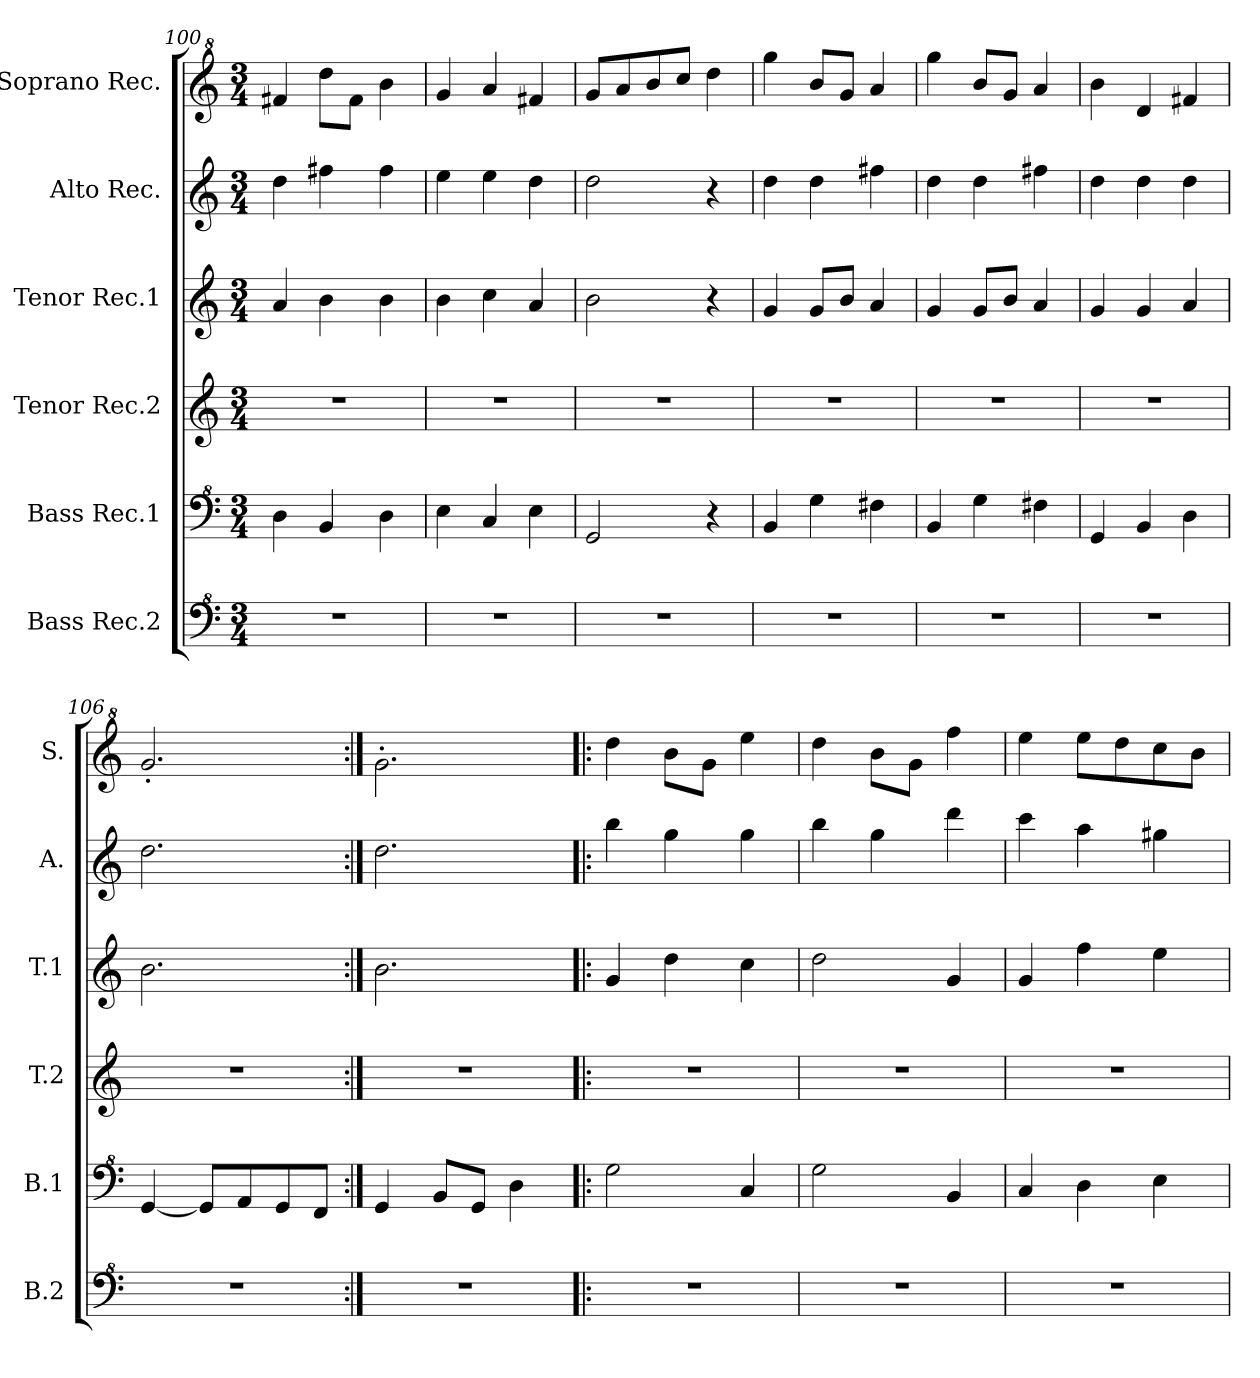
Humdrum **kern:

**kern	**kern	**kern	**kern	**kern	**kern
*part6	*part5	*part4	*part3	*part2	*part1
*staff6	*staff5	*staff4	*staff3	*staff2	*staff1
*I"Bass Rec.2	*I"Bass Rec.1	*I"Tenor Rec.2	*I"Tenor Rec.1	*I"Alto Rec.	*I"Soprano Rec.
*I'B.2	*I'B.1	*I'T.2	*I'T.1	*I'A.	*I'S.
*clefF^4	*clefF^4	*clefG2	*clefG2	*clefG2	*clefG^2
*k[]	*k[]	*k[]	*k[]	*k[]	*k[]
*M3/4	*M3/4	*M3/4	*M3/4	*M3/4	*M3/4
=100	=100	=100	=100	=100	=100
2.r	4d\	2.r	4a/	4dd\	4ff#X/
.	4B/	.	4b\	4ff#X\	8ddd\L
.	.	.	.	.	8ff#\J
.	4d\	.	4b\	4ff#\	4bb\
=101	=101	=101	=101	=101	=101
2.r	4e\	2.r	4b\	4ee\	4gg/
.	4c/	.	4cc\	4ee\	4aa/
.	4e\	.	4a/	4dd\	4ff#X/
=102	=102	=102	=102	=102	=102
2.r	2G/	2.r	2b\	2dd\	8gg/L
.	.	.	.	.	8aa/
.	.	.	.	.	8bb/
.	.	.	.	.	8ccc/J
.	4r	.	4r	4r	4ddd\
=103	=103	=103	=103	=103	=103
2.r	4B/	2.r	4g/	4dd\	4ggg\
.	4g\	.	8g/L	4dd\	8bb/L
.	.	.	8b/J	.	8gg/J
.	4f#X\	.	4a/	4ff#X\	4aa/
=104	=104	=104	=104	=104	=104
2.r	4B/	2.r	4g/	4dd\	4ggg\
.	4g\	.	8g/L	4dd\	8bb/L
.	.	.	8b/J	.	8gg/J
.	4f#X\	.	4a/	4ff#X\	4aa/
=105	=105	=105	=105	=105	=105
2.r	4G/	2.r	4g/	4dd\	4bb\
.	4B/	.	4g/	4dd\	4dd/
.	4d\	.	4a/	4dd\	4ff#X/
=106	=106	=106	=106	=106	=106
2.r	[4G/	2.r	2.b\	2.dd\	2.gg'/
.	8G/L]	.	.	.	.
.	8A/	.	.	.	.
.	8G/	.	.	.	.
.	8F/J	.	.	.	.
=107:|!	=107:|!	=107:|!	=107:|!	=107:|!	=107:|!
2.r	4G/	2.r	2.b\	2.dd\	2.gg'\
.	8B/L	.	.	.	.
.	8G/J	.	.	.	.
.	4d\	.	.	.	.
!!LO:LB:g=z
=108!|:	=108!|:	=108!|:	=108!|:	=108!|:	=108!|:
2.r	2g\	2.r	4g/	4bb\	4ddd\
.	.	.	4dd\	4gg\	8bb\L
.	.	.	.	.	8gg\J
.	4c/	.	4cc\	4gg\	4eee\
=109	=109	=109	=109	=109	=109
2.r	2g\	2.r	2dd\	4bb\	4ddd\
.	.	.	.	4gg\	8bb\L
.	.	.	.	.	8gg\J
.	4B/	.	4g/	4ddd\	4fff\
=110	=110	=110	=110	=110	=110
2.r	4c/	2.r	4g/	4ccc\	4eee\
.	4d\	.	4ff\	4aa\	8eee\L
.	.	.	.	.	8ddd\
.	4e\	.	4ee\	4gg#X\	8ccc\
.	.	.	.	.	8bb\J
=	=	=	=	=	=
*-	*-	*-	*-	*-	*-
